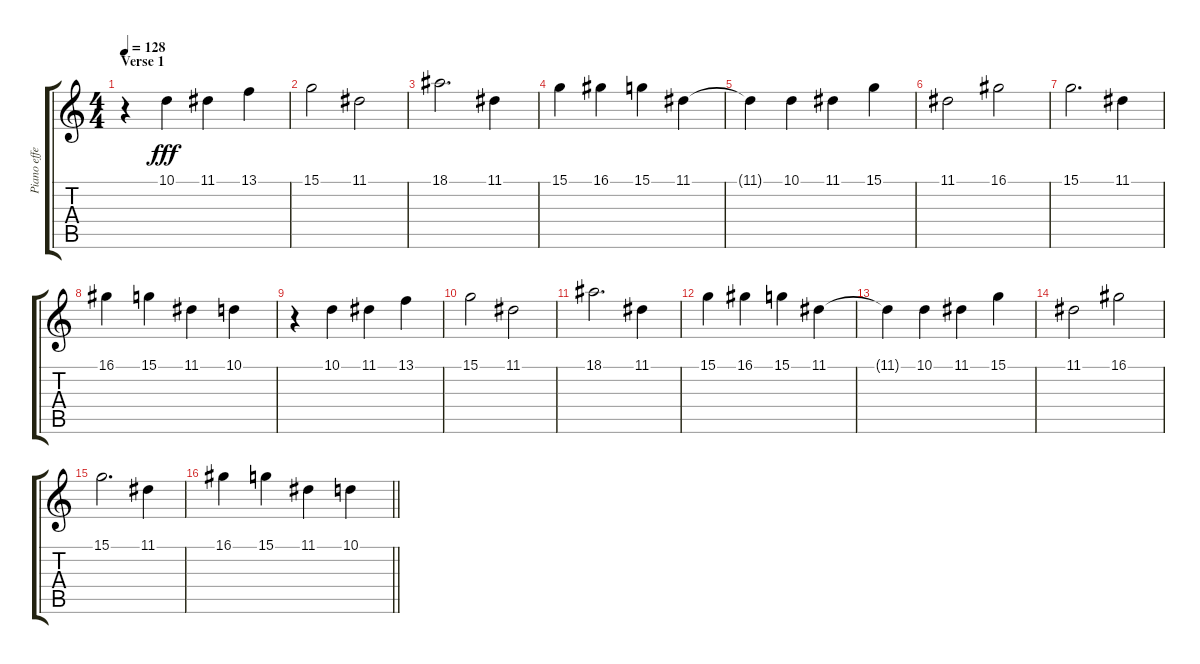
\track ("Piano effects" "Piano effe") {instrument synthstrings2}
\staff {score tabs}
\tuning (E4 B3 G3 D3 A2 E2) {hide}
\ts (4 4)
\section ("" "Verse 1")
\tempo 128
\clef g2
\ks c
r.4{dy fff} 10.1.4 11.1.4 13.1.4 |
15.1.2 11.1.2 |
18.1.2{d} 11.1.4 |
15.1.4 16.1.4 15.1.4 11.1.4 |
11.1{t}.4 10.1.4 11.1.4 15.1.4 |
11.1.2 16.1.2 |
15.1.2{d} 11.1.4 |
16.1.4 15.1.4 11.1.4 10.1.4 |
r.4 10.1.4 11.1.4 13.1.4 |
15.1.2 11.1.2 |
18.1.2{d} 11.1.4 |
15.1.4 16.1.4 15.1.4 11.1.4 |
11.1{t}.4 10.1.4 11.1.4 15.1.4 |
11.1.2 16.1.2 |
15.1.2{d} 11.1.4 |
\barLineRight lightlight
16.1.4 15.1.4 11.1.4 10.1.4
